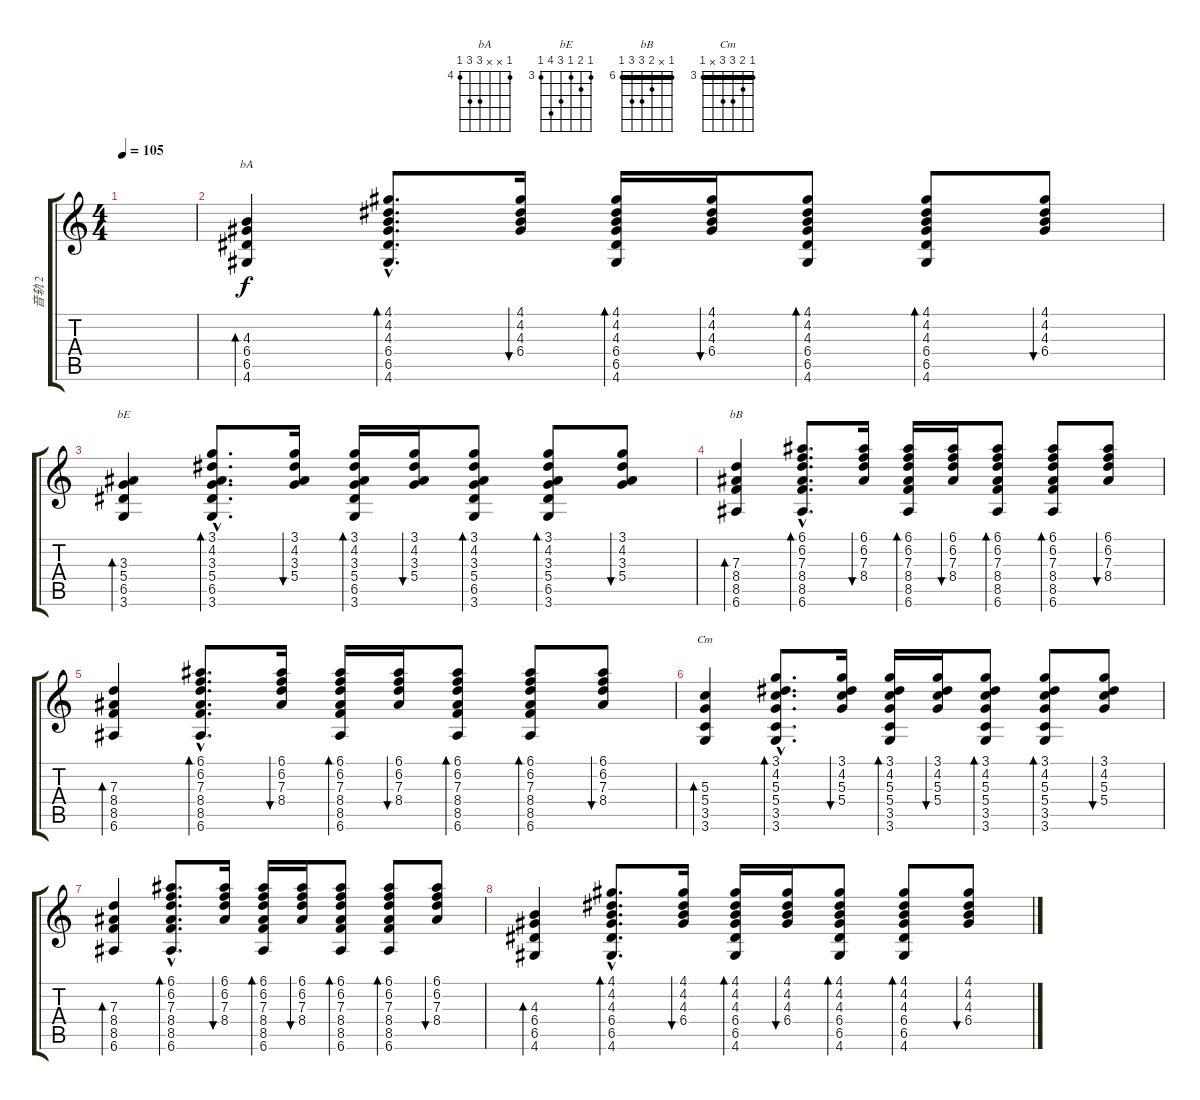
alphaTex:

\track ("音轨 2" "音轨 2") {instrument electricguitarclean}
\staff {score tabs}
\tuning (E4 B3 G3 D3 A2 E2) {hide}
\chord ("bA" 4 x x 6 6 4) {firstfret 4}
\chord ("bE" 3 4 3 5 6 3) {firstfret 3}
\chord ("bB" 6 x 7 8 8 6) {firstfret 6 barre 6}
\chord ("Cm" 3 4 5 5 x 3) {firstfret 3 barre 3}
\ts (4 4)
\tempo 105
\clef g2
\ks c
|
(4.3 6.4 6.5 4.6).4{bd 60 ch "bA"} (4.1{hac} 4.2{hac} 4.3{hac} 6.4{hac} 6.5{hac} 4.6{hac}).8{d bd 60} (4.1 4.2 4.3 6.4).16{bu 60} (4.1 4.2 4.3 6.4 6.5 4.6).16{bd 60} (4.1 4.2 4.3 6.4).16{bu 60} (4.1 4.2 4.3 6.4 6.5 4.6).8{bd 60} (4.1 4.2 4.3 6.4 6.5 4.6).8{bd 60} (4.1 4.2 4.3 6.4).8{bu 60} |
(3.3 5.4 6.5 3.6).4{bd 60 ch "bE"} (3.1{hac} 4.2{hac} 3.3{hac} 5.4{hac} 6.5{hac} 3.6{hac}).8{d bd 60} (3.1 4.2 3.3 5.4).16{bu 60} (3.1 4.2 3.3 5.4 6.5 3.6).16{bd 60} (3.1 4.2 3.3 5.4).16{bu 60} (3.1 4.2 3.3 5.4 6.5 3.6).8{bd 60} (3.1 4.2 3.3 5.4 6.5 3.6).8{bd 60} (3.1 4.2 3.3 5.4).8{bu 60} |
(7.3 8.4 8.5 6.6).4{bd 60 ch "bB"} (6.1{hac} 6.2{hac} 7.3{hac} 8.4{hac} 8.5{hac} 6.6{hac}).8{d bd 60} (6.1 6.2 7.3 8.4).16{bu 60} (6.1 6.2 7.3 8.4 8.5 6.6).16{bd 60} (6.1 6.2 7.3 8.4).16{bu 60} (6.1 6.2 7.3 8.4 8.5 6.6).8{bd 60} (6.1 6.2 7.3 8.4 8.5 6.6).8{bd 60} (6.1 6.2 7.3 8.4).8{bu 60} |
(7.3 8.4 8.5 6.6).4{bd 60} (6.1{hac} 6.2{hac} 7.3{hac} 8.4{hac} 8.5{hac} 6.6{hac}).8{d bd 60} (6.1 6.2 7.3 8.4).16{bu 60} (6.1 6.2 7.3 8.4 8.5 6.6).16{bd 60} (6.1 6.2 7.3 8.4).16{bu 60} (6.1 6.2 7.3 8.4 8.5 6.6).8{bd 60} (6.1 6.2 7.3 8.4 8.5 6.6).8{bd 60} (6.1 6.2 7.3 8.4).8{bu 60} |
(5.3 5.4 3.5 3.6).4{bd 60 ch "Cm"} (3.1{hac} 4.2{hac} 5.3{hac} 5.4{hac} 3.5{hac} 3.6{hac}).8{d bd 60} (3.1 4.2 5.3 5.4).16{bu 60} (3.1 4.2 5.3 5.4 3.5 3.6).16{bd 60} (3.1 4.2 5.3 5.4).16{bu 60} (3.1 4.2 5.3 5.4 3.5 3.6).8{bd 60} (3.1 4.2 5.3 5.4 3.5 3.6).8{bd 60} (3.1 4.2 5.3 5.4).8{bu 60} |
(7.3 8.4 8.5 6.6).4{bd 60} (6.1{hac} 6.2{hac} 7.3{hac} 8.4{hac} 8.5{hac} 6.6{hac}).8{d bd 60} (6.1 6.2 7.3 8.4).16{bu 60} (6.1 6.2 7.3 8.4 8.5 6.6).16{bd 60} (6.1 6.2 7.3 8.4).16{bu 60} (6.1 6.2 7.3 8.4 8.5 6.6).8{bd 60} (6.1 6.2 7.3 8.4 8.5 6.6).8{bd 60} (6.1 6.2 7.3 8.4).8{bu 60} |
(4.3 6.4 6.5 4.6).4{bd 60} (4.1{hac} 4.2{hac} 4.3{hac} 6.4{hac} 6.5{hac} 4.6{hac}).8{d bd 60} (4.1 4.2 4.3 6.4).16{bu 60} (4.1 4.2 4.3 6.4 6.5 4.6).16{bd 60} (4.1 4.2 4.3 6.4).16{bu 60} (4.1 4.2 4.3 6.4 6.5 4.6).8{bd 60} (4.1 4.2 4.3 6.4 6.5 4.6).8{bd 60} (4.1 4.2 4.3 6.4).8{bu 60}
